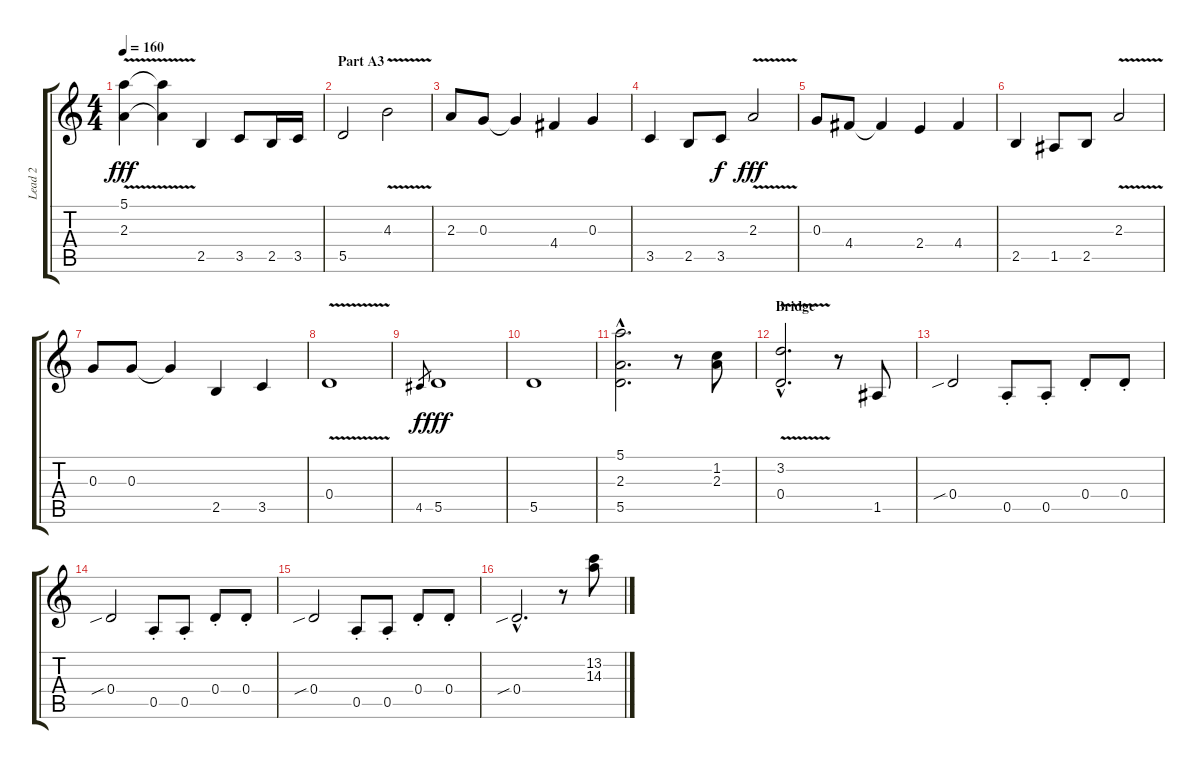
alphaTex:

\track ("Lead 2" "Lead 2") {instrument acousticguitarnylon}
\staff {score tabs}
\tuning (E4 B3 G3 D3 A2 E2) {hide}
\ts (4 4)
\tempo 160
\clef g2
\ks c
(5.1{v} 2.3{v}).4{dy fff} (5.1{t} 2.3{t}).4 2.5.4{instrument electricbasspick} 3.5.8 2.5.16 3.5.16 |
\section ("" "Part A3")
5.5.2 4.3{v}.2 |
2.3.8 0.3.8 0.3{t}.4 4.4.4 0.3.4 |
3.5.4 2.5.8 3.5.8{dy f} 2.3{v}.2{dy fff} |
0.3.8 4.4.8 4.4{t}.4 2.4.4 4.4.4 |
2.5.4 1.5.8 2.5.8 2.3{v}.2 |
0.3.8 0.3.8 0.3{t}.4 2.5.4 3.5.4 |
0.4{v}.1 |
4.5.8{gr dy f} 5.5.1{dy fff} |
5.5.1 |
(5.1{hac} 2.3{hac} 5.5{hac}).2{d} r.8 (1.2 2.3).8{instrument electricguitarjazz} |
\section ("" "Bridge")
(3.2{hac} 0.4{v hac}).2{d} r.8{instrument acousticguitarsteel} 1.5.8 |
0.4{sib}.2 0.5{st}.8 0.5{st}.8 0.4{st}.8 0.4{st}.8 |
0.4{sib}.2 0.5{st}.8 0.5{st}.8 0.4{st}.8 0.4{st}.8 |
0.4{sib}.2 0.5{st}.8 0.5{st}.8 0.4{st}.8 0.4{st}.8 |
0.4{sib hac}.2{d} r.8 (13.2 14.3).8{instrument electricguitarjazz}
